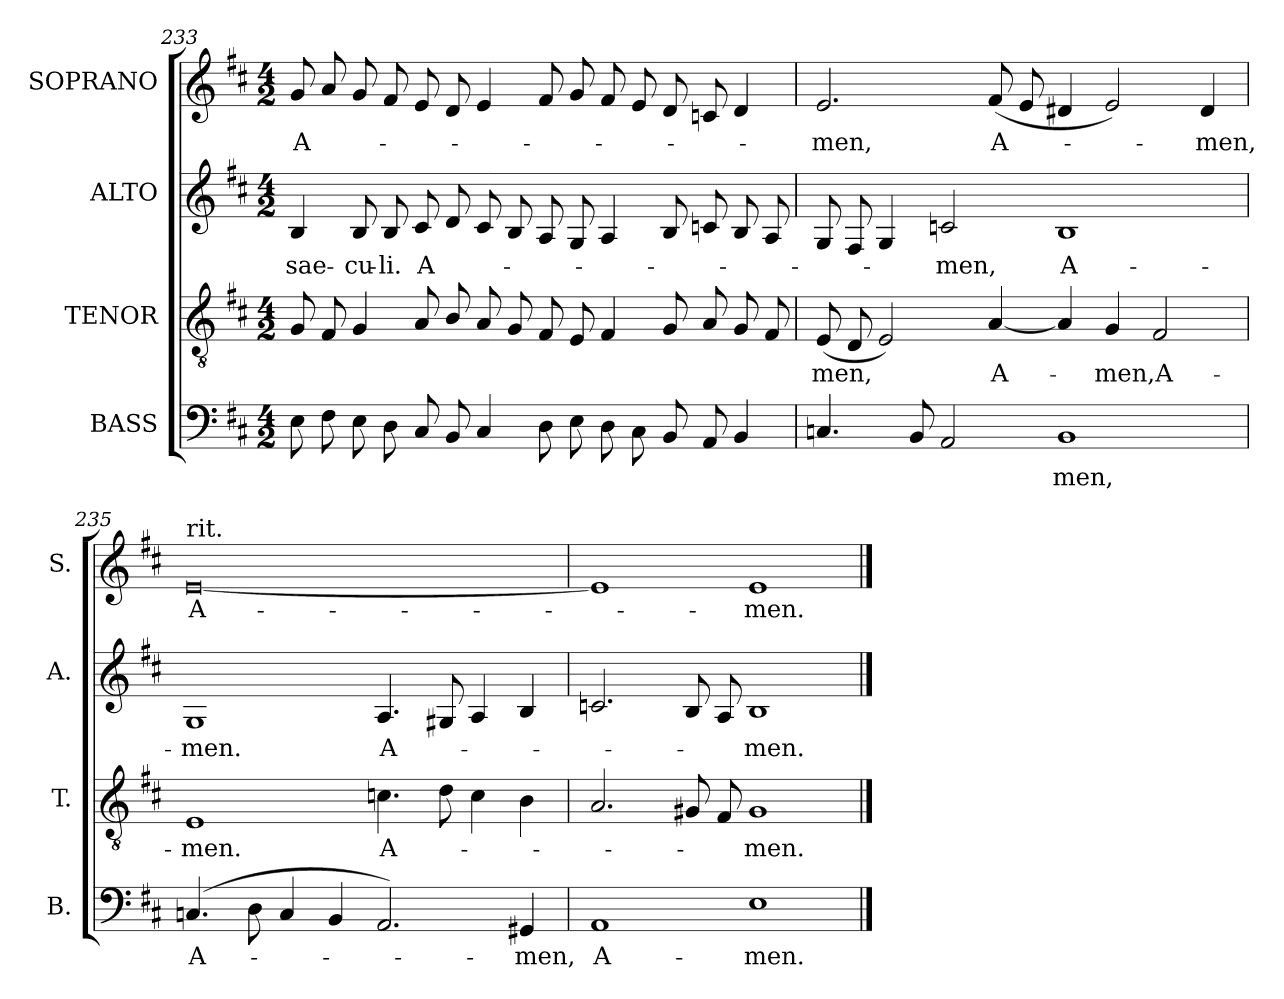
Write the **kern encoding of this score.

**kern	**text	**kern	**text	**kern	**text	**kern	**text
*part4	*part4	*part3	*part3	*part2	*part2	*part1	*part1
*staff4	*staff4	*staff3	*staff3	*staff2	*staff2	*staff1	*staff1
*I"BASS	*	*I"TENOR	*	*I"ALTO	*	*I"SOPRANO	*
*I'B.	*	*I'T.	*	*I'A.	*	*I'S.	*
!!LO:LB:g=z
*clefF4	*	*clefGv2	*	*clefG2	*	*clefG2	*
*	*	*ITrd7c12	*	*	*	*	*
*k[f#c#]	*	*k[f#c#]	*	*k[f#c#]	*	*k[f#c#]	*
*D:	*	*D:	*	*D:	*	*D:	*
*M4/2	*	*M4/2	*	*M4/2	*	*M4/2	*
=233	=233	=233	=233	=233	=233	=233	=233
!	!	!	!	!	!LO:LY:b:color=#000000	!	!
!	!	!	!	!	!	!	!LO:LY:b:color=#000000
8Ei\	.	8GGi/	.	4Bi/	sae-	8gi/	A-
8F#i\	.	8FF#i/	.	.	.	8ai/	.
!	!	!	!	!	!LO:LY:b:color=#000000	!	!
8Ei\	.	4GGi/	.	8Bi/	-cu-	8gi/	.
!	!	!	!	!	!LO:LY:b:color=#000000	!	!
8Di\	.	.	.	8Bi/	-li.	8f#i/	.
!	!	!	!	!	!LO:LY:b:color=#000000	!	!
8C#i/	.	8AAi/	.	8c#i/	A-	8ei/	.
8BBi/	.	8BBi/	.	8di/	.	8di/	.
4C#i/	.	8AAi/	.	8c#i/	.	4ei/	.
.	.	8GGi/	.	8Bi/	.	.	.
8Di\	.	8FF#i/	.	8Ai/	.	8f#i/	.
8Ei\	.	8EEi/	.	8Gi/	.	8gi/	.
8Di\	.	4FF#i/	.	4Ai/	.	8f#i/	.
8C#i\	.	.	.	.	.	8ei/	.
8BBi/	.	8GGi/	.	8Bi/	.	8di/	.
8AAi/	.	8AAi/	.	8cni/	.	8cni/	.
4BBi/	.	8GGi/	.	8Bi/	.	4di/	.
.	.	8FF#i/	.	8Ai/	.	.	.
=234	=234	=234	=234	=234	=234	=234	=234
!	!	!	!LO:LY:b:color=#000000	!	!	!	!
!	!	!	!	!	!	!	!LO:LY:b:color=#000000
4.Cni/	.	(8EEi/	-men,	8Gi/	.	2.ei/	-men,
.	.	8DDi/	.	8F#i/	.	.	.
.	.	2EEi/)	.	4Gi/	.	.	.
8BBi/	.	.	.	.	.	.	.
!	!	!	!	!	!LO:LY:b:color=#000000	!	!
2AAi/	.	.	.	2cni/	-men,	.	.
!	!	!	!LO:LY:b:color=#000000	!	!	!	!
!	!	!	!	!	!	!	!LO:LY:b:color=#000000
.	.	[4AAi/	A-	.	.	(8f#i/	A-
.	.	.	.	.	.	8ei/	.
!	!LO:LY:b:color=#000000	!	!	!	!	!	!
!	!	!	!	!	!LO:LY:b:color=#000000	!	!
1BBi	-men,	4AAi/]	.	1Bi	A-	4d#Xi/	.
!	!	!	!LO:LY:b:color=#000000	!	!	!	!
.	.	4GGi/	-men,	.	.	2ei/)	.
!	!	!	!LO:LY:b:color=#000000	!	!	!	!
.	.	2FF#i/	A-	.	.	.	.
!	!	!	!	!	!	!	!LO:LY:b:color=#000000
.	.	.	.	.	.	4d#i/	-men,
=235	=235	=235	=235	=235	=235	=235	=235
!	!LO:LY:b:color=#000000	!	!	!	!	!	!
!	!	!	!LO:LY:b:color=#000000	!	!	!	!
!	!	!	!	!	!LO:LY:b:color=#000000	!	!
!	!	!	!	!	!	!LO:TX:t=rit.	!
!	!	!	!	!	!	!	!LO:LY:b:color=#000000
(4.Cni/	A-	1EEi	-men.	1Gi	-men.	[0ei	A-
8Di\	.	.	.	.	.	.	.
4Ci/	.	.	.	.	.	.	.
4BBi/	.	.	.	.	.	.	.
!	!	!	!LO:LY:b:color=#000000	!	!	!	!
!	!	!	!	!	!LO:LY:b:color=#000000	!	!
2.AAi/)	.	4.Cni\	A-	4.Ai/	A-	.	.
.	.	8Di\	.	8G#Xi/	.	.	.
.	.	4Ci\	.	4Ai/	.	.	.
!	!LO:LY:b:color=#000000	!	!	!	!	!	!
4GG#Xi/	-men,	4BBi\	.	4Bi/	.	.	.
=236	=236	=236	=236	=236	=236	=236	=236
!	!LO:LY:b:color=#000000	!	!	!	!	!	!
1AAi	A-	2.AAi/	.	2.cni/	.	1ei]	.
.	.	8GG#Xi/	.	8Bi/	.	.	.
.	.	8FF#i/	.	8Ai/	.	.	.
!	!LO:LY:b:color=#000000	!	!	!	!	!	!
!	!	!	!LO:LY:b:color=#000000	!	!	!	!
!	!	!	!	!	!LO:LY:b:color=#000000	!	!
!	!	!	!	!	!	!	!LO:LY:b:color=#000000
1Ei	-men.	1GG#i	-men.	1Bi	-men.	1ei	-men.
==	==	==	==	==	==	==	==
*-	*-	*-	*-	*-	*-	*-	*-
